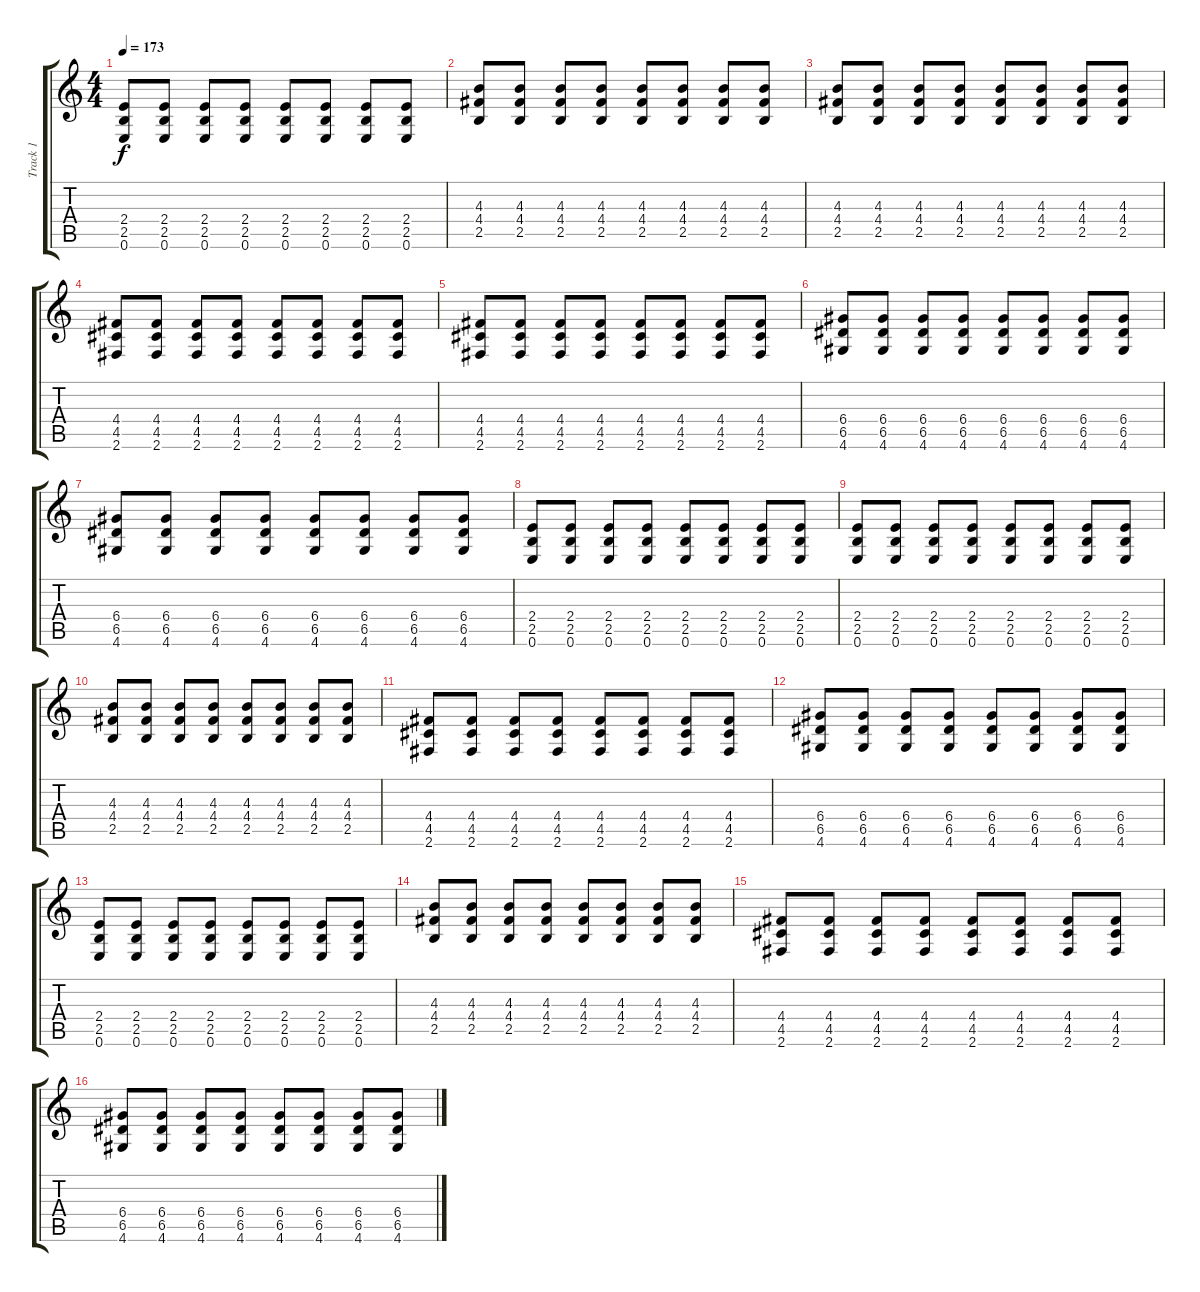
\track ("Track 1" "Track 1") {instrument distortionguitar}
\staff {score tabs}
\tuning (E4 B3 G3 D3 A2 E2) {hide}
\ts (4 4)
\tempo 173
\clef g2
\ks c
(2.4 2.5 0.6).8{dy f} (2.4 2.5 0.6).8 (2.4 2.5 0.6).8 (2.4 2.5 0.6).8 (2.4 2.5 0.6).8 (2.4 2.5 0.6).8 (2.4 2.5 0.6).8 (2.4 2.5 0.6).8 |
(4.3 4.4 2.5).8 (4.3 4.4 2.5).8 (4.3 4.4 2.5).8 (4.3 4.4 2.5).8 (4.3 4.4 2.5).8 (4.3 4.4 2.5).8 (4.3 4.4 2.5).8 (4.3 4.4 2.5).8 |
(4.3 4.4 2.5).8 (4.3 4.4 2.5).8 (4.3 4.4 2.5).8 (4.3 4.4 2.5).8 (4.3 4.4 2.5).8 (4.3 4.4 2.5).8 (4.3 4.4 2.5).8 (4.3 4.4 2.5).8 |
(4.4 4.5 2.6).8 (4.4 4.5 2.6).8 (4.4 4.5 2.6).8 (4.4 4.5 2.6).8 (4.4 4.5 2.6).8 (4.4 4.5 2.6).8 (4.4 4.5 2.6).8 (4.4 4.5 2.6).8 |
(4.4 4.5 2.6).8 (4.4 4.5 2.6).8 (4.4 4.5 2.6).8 (4.4 4.5 2.6).8 (4.4 4.5 2.6).8 (4.4 4.5 2.6).8 (4.4 4.5 2.6).8 (4.4 4.5 2.6).8 |
(6.4 6.5 4.6).8 (6.4 6.5 4.6).8 (6.4 6.5 4.6).8 (6.4 6.5 4.6).8 (6.4 6.5 4.6).8 (6.4 6.5 4.6).8 (6.4 6.5 4.6).8 (6.4 6.5 4.6).8 |
(6.4 6.5 4.6).8 (6.4 6.5 4.6).8 (6.4 6.5 4.6).8 (6.4 6.5 4.6).8 (6.4 6.5 4.6).8 (6.4 6.5 4.6).8 (6.4 6.5 4.6).8 (6.4 6.5 4.6).8 |
(2.4 2.5 0.6).8 (2.4 2.5 0.6).8 (2.4 2.5 0.6).8 (2.4 2.5 0.6).8 (2.4 2.5 0.6).8 (2.4 2.5 0.6).8 (2.4 2.5 0.6).8 (2.4 2.5 0.6).8 |
(2.4 2.5 0.6).8 (2.4 2.5 0.6).8 (2.4 2.5 0.6).8 (2.4 2.5 0.6).8 (2.4 2.5 0.6).8 (2.4 2.5 0.6).8 (2.4 2.5 0.6).8 (2.4 2.5 0.6).8 |
(4.3 4.4 2.5).8 (4.3 4.4 2.5).8 (4.3 4.4 2.5).8 (4.3 4.4 2.5).8 (4.3 4.4 2.5).8 (4.3 4.4 2.5).8 (4.3 4.4 2.5).8 (4.3 4.4 2.5).8 |
(4.4 4.5 2.6).8 (4.4 4.5 2.6).8 (4.4 4.5 2.6).8 (4.4 4.5 2.6).8 (4.4 4.5 2.6).8 (4.4 4.5 2.6).8 (4.4 4.5 2.6).8 (4.4 4.5 2.6).8 |
(6.4 6.5 4.6).8 (6.4 6.5 4.6).8 (6.4 6.5 4.6).8 (6.4 6.5 4.6).8 (6.4 6.5 4.6).8 (6.4 6.5 4.6).8 (6.4 6.5 4.6).8 (6.4 6.5 4.6).8 |
(2.4 2.5 0.6).8 (2.4 2.5 0.6).8 (2.4 2.5 0.6).8 (2.4 2.5 0.6).8 (2.4 2.5 0.6).8 (2.4 2.5 0.6).8 (2.4 2.5 0.6).8 (2.4 2.5 0.6).8 |
(4.3 4.4 2.5).8 (4.3 4.4 2.5).8 (4.3 4.4 2.5).8 (4.3 4.4 2.5).8 (4.3 4.4 2.5).8 (4.3 4.4 2.5).8 (4.3 4.4 2.5).8 (4.3 4.4 2.5).8 |
(4.4 4.5 2.6).8 (4.4 4.5 2.6).8 (4.4 4.5 2.6).8 (4.4 4.5 2.6).8 (4.4 4.5 2.6).8 (4.4 4.5 2.6).8 (4.4 4.5 2.6).8 (4.4 4.5 2.6).8 |
(6.4 6.5 4.6).8 (6.4 6.5 4.6).8 (6.4 6.5 4.6).8 (6.4 6.5 4.6).8 (6.4 6.5 4.6).8 (6.4 6.5 4.6).8 (6.4 6.5 4.6).8 (6.4 6.5 4.6).8
